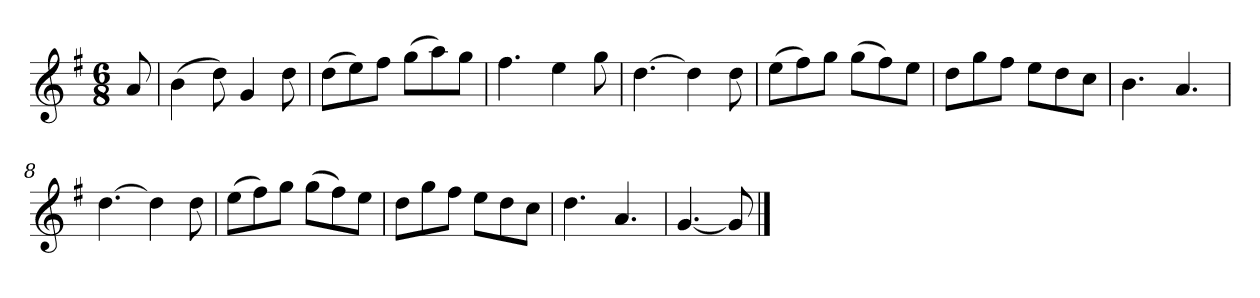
**kern
*part1
*staff1
*k[f#]
*M6/8
*MM120
=
8a
=1
(4b
8dd)
4g
8dd
=2
(8ddL
8ee)
8ff#J
(8ggL
8aa)
8ggJ
=3
4.ff#
4ee
8gg
=4
[4.dd
4dd]
8dd
=5
(8eeL
8ff#)
8ggJ
(8ggL
8ff#)
8eeJ
=6
8ddL
8gg
8ff#J
8eeL
8dd
8ccJ
=7
4.b
4.a
=8
[4.dd
4dd]
8dd
=9
(8eeL
8ff#)
8ggJ
(8ggL
8ff#)
8eeJ
=10
8ddL
8gg
8ff#J
8eeL
8dd
8ccJ
=11
4.dd
4.a
=12
[4.g
8g]
==
*-
